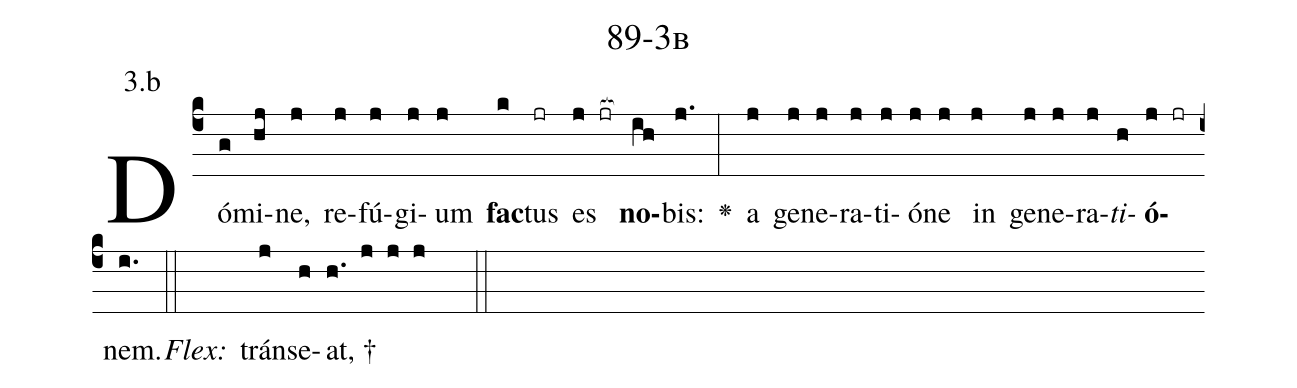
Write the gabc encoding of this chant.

name: 89-3b;
annotation: 3.b;
%%
(c4)Dó(g)mi(hj)ne,(j) re(j)fú(j)gi(j)um(j) <b>fac</b>(k)tus(jr) es(j jr[ocb:1{]) <b>no</b>(ih[ocb:0}])bis:(j.) <v>\greheightstar</v>(:) a(j) ge(j)ne(j)ra(j)ti(j)ó(j)ne(j) in(j) ge(j)ne(j)ra(j)<i>ti</i>(h)<b>ó</b>(j jr)nem.(i.) (::)
<i>Flex:</i>()  tráns(j)e(h)at, †(h. j j j  ::)

%E(j) u(j) o(j) u(h) a(j) e.(i.) (::)
